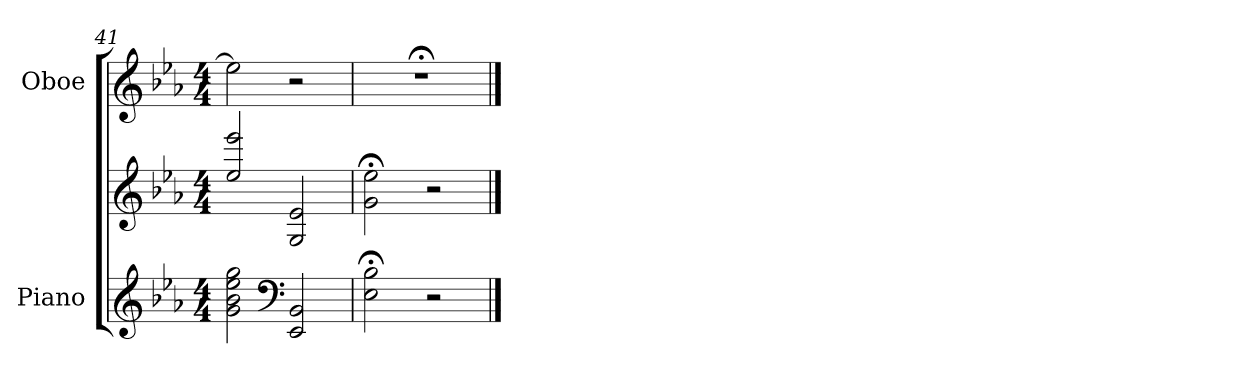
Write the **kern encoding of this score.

**kern	**kern	**kern
*part2	*part2	*part1
*staff3	*staff2	*staff1
*I"Piano	*	*I"Oboe
*I'Pno.	*	*I'Ob.
*clefG2	*clefG2	*clefG2
*k[b-e-a-]	*k[b-e-a-]	*k[b-e-a-]
*M4/4	*M4/4	*M4/4
=41	=41	=41
2g\ 2b-\ 2ee-\ 2gg\	2ee-/ 2eee-/	2ee-\]
*clefF4	*	*
2EE-/ 2BB-/	2G/ 2e-/	2r
=42	=42	=42
2E-\;< 2B-\;<	2g\;< 2ee-\;<	1r;<
2r	2r	.
==	==	==
*-	*-	*-
